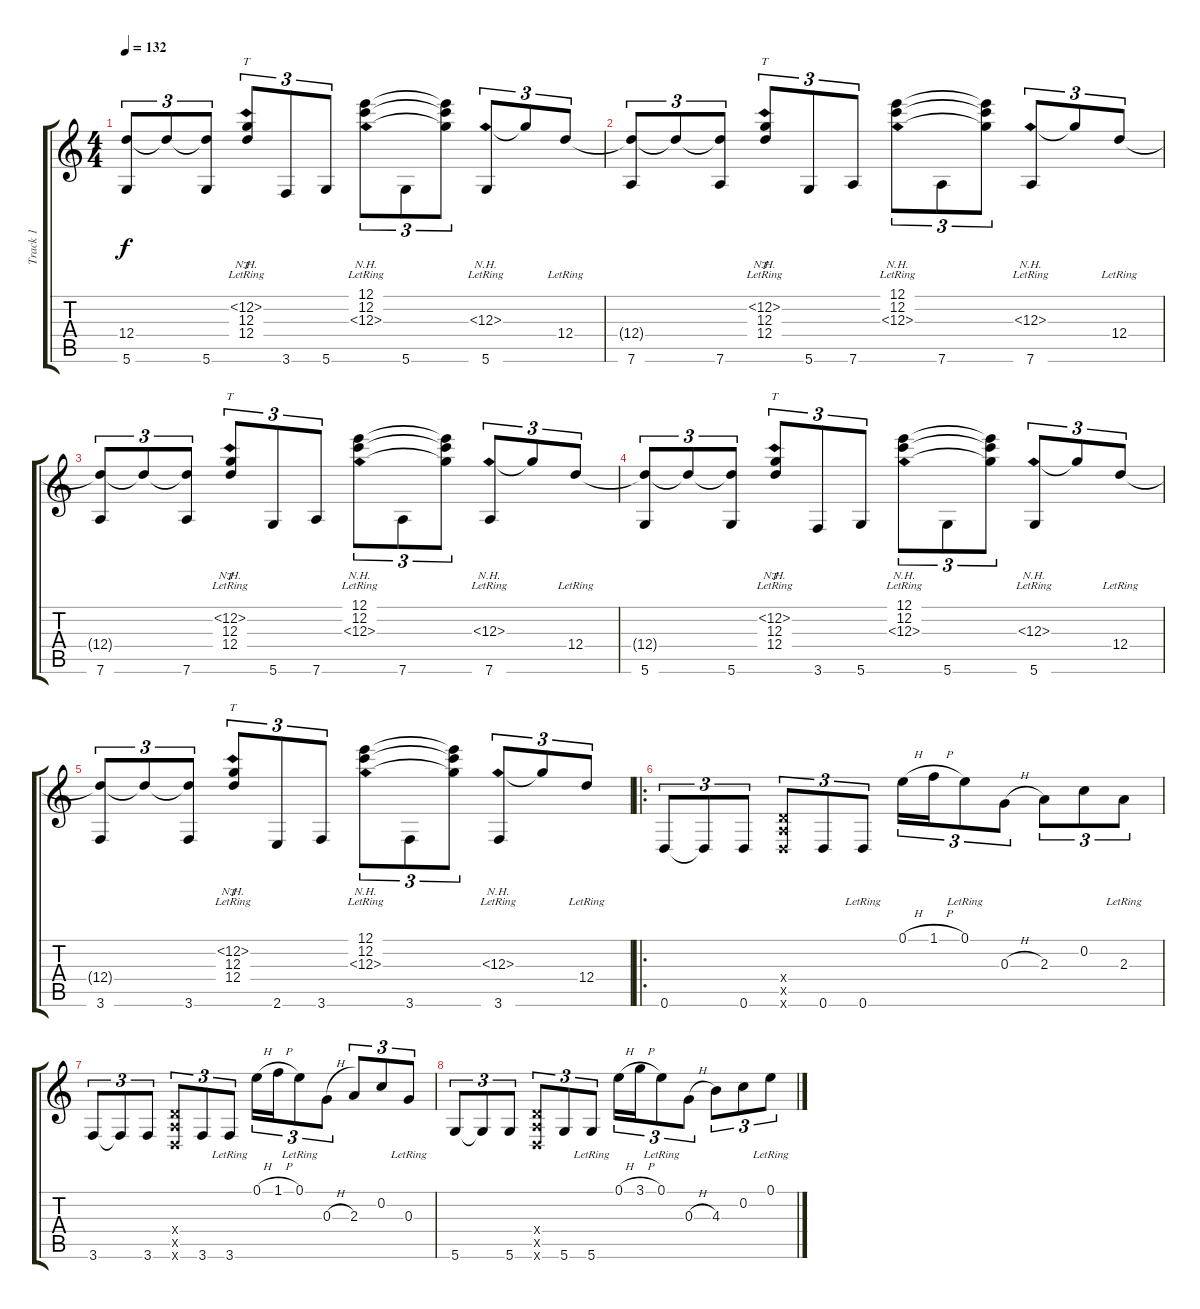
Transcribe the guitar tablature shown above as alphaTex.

\track ("Track 1" "Track 1") {instrument acousticguitarsteel}
\staff {score tabs}
\tuning (E4 C4 G3 D3 A2 D2) {hide}
\ts (4 4)
\tempo 132
\clef g2
\ks c
(12.4{t} 5.6).8{tu (3 2) dy f} 12.4{t}.8{tu (3 2)} (12.4{t} 5.6).8{tu (3 2)} (12.2{nh lr} 12.3{lr} 12.4{lr}).8{tt tu (3 2)} 3.6.8{tu (3 2)} 5.6.8{tu (3 2)} (12.1{lr} 12.2{lr} 12.3{nh lr}).8{tu (3 2)} 5.6.8{tu (3 2)} (12.1{t} 12.2{t} 12.3{t}).8{tu (3 2)} (12.3{nh lr} 5.6).8{tu (3 2)} 12.3{t}.8{tu (3 2)} 12.4{lr}.8{tu (3 2)} |
(12.4{t} 7.6).8{tu (3 2)} 12.4{t}.8{tu (3 2)} (12.4{t} 7.6).8{tu (3 2)} (12.2{nh lr} 12.3{lr} 12.4{lr}).8{tt tu (3 2)} 5.6.8{tu (3 2)} 7.6.8{tu (3 2)} (12.1{lr} 12.2{lr} 12.3{nh lr}).8{tu (3 2)} 7.6.8{tu (3 2)} (12.1{t} 12.2{t} 12.3{t}).8{tu (3 2)} (12.3{nh lr} 7.6).8{tu (3 2)} 12.3{t}.8{tu (3 2)} 12.4{lr}.8{tu (3 2)} |
(12.4{t} 7.6).8{tu (3 2)} 12.4{t}.8{tu (3 2)} (12.4{t} 7.6).8{tu (3 2)} (12.2{nh lr} 12.3{lr} 12.4{lr}).8{tt tu (3 2)} 5.6.8{tu (3 2)} 7.6.8{tu (3 2)} (12.1{lr} 12.2{lr} 12.3{nh lr}).8{tu (3 2)} 7.6.8{tu (3 2)} (12.1{t} 12.2{t} 12.3{t}).8{tu (3 2)} (12.3{nh lr} 7.6).8{tu (3 2)} 12.3{t}.8{tu (3 2)} 12.4{lr}.8{tu (3 2)} |
(12.4{t} 5.6).8{tu (3 2)} 12.4{t}.8{tu (3 2)} (12.4{t} 5.6).8{tu (3 2)} (12.2{nh lr} 12.3{lr} 12.4{lr}).8{tt tu (3 2)} 3.6.8{tu (3 2)} 5.6.8{tu (3 2)} (12.1{lr} 12.2{lr} 12.3{nh lr}).8{tu (3 2)} 5.6.8{tu (3 2)} (12.1{t} 12.2{t} 12.3{t}).8{tu (3 2)} (12.3{nh lr} 5.6).8{tu (3 2)} 12.3{t}.8{tu (3 2)} 12.4{lr}.8{tu (3 2)} |
(12.4{t} 3.6).8{tu (3 2)} 12.4{t}.8{tu (3 2)} (12.4{t} 3.6).8{tu (3 2)} (12.2{nh lr} 12.3{lr} 12.4{lr}).8{tt tu (3 2)} 2.6.8{tu (3 2)} 3.6.8{tu (3 2)} (12.1{lr} 12.2{lr} 12.3{nh lr}).8{tu (3 2)} 3.6.8{tu (3 2)} (12.1{t} 12.2{t} 12.3{t}).8{tu (3 2)} (12.3{nh lr} 3.6).8{tu (3 2)} 12.3{t}.8{tu (3 2)} 12.4{lr}.8{tu (3 2)} |
\ro
0.6.8{tu (3 2)} 0.6{t}.8{tu (3 2)} 0.6.8{tu (3 2)} (0.4{x} 0.5{x} 0.6{x}).8{tu (3 2)} 0.6.8{tu (3 2)} 0.6{lr}.8{tu (3 2)} 0.1{h}.16{tu (3 2)} 1.1{h}.16{tu (3 2)} 0.1{lr}.8{tu (3 2)} 0.3{h}.8{tu (3 2)} 2.3.8{tu (3 2)} 0.2.8{tu (3 2)} 2.3{lr}.8{tu (3 2)} |
3.6.8{tu (3 2)} 3.6{t}.8{tu (3 2)} 3.6.8{tu (3 2)} (0.4{x} 0.5{x} 0.6{x}).8{tu (3 2)} 3.6.8{tu (3 2)} 3.6{lr}.8{tu (3 2)} 0.1{h}.16{tu (3 2)} 1.1{h}.16{tu (3 2)} 0.1{lr}.8{tu (3 2)} 0.3{h}.8{tu (3 2)} 2.3.8{tu (3 2)} 0.2.8{tu (3 2)} 0.3{lr}.8{tu (3 2)} |
5.6.8{tu (3 2)} 5.6{t}.8{tu (3 2)} 5.6.8{tu (3 2)} (0.4{x} 0.5{x} 0.6{x}).8{tu (3 2)} 5.6.8{tu (3 2)} 5.6{lr}.8{tu (3 2)} 0.1{h}.16{tu (3 2)} 3.1{h}.16{tu (3 2)} 0.1{lr}.8{tu (3 2)} 0.3{h}.8{tu (3 2)} 4.3.8{tu (3 2)} 0.2.8{tu (3 2)} 0.1{lr}.8{tu (3 2)}
